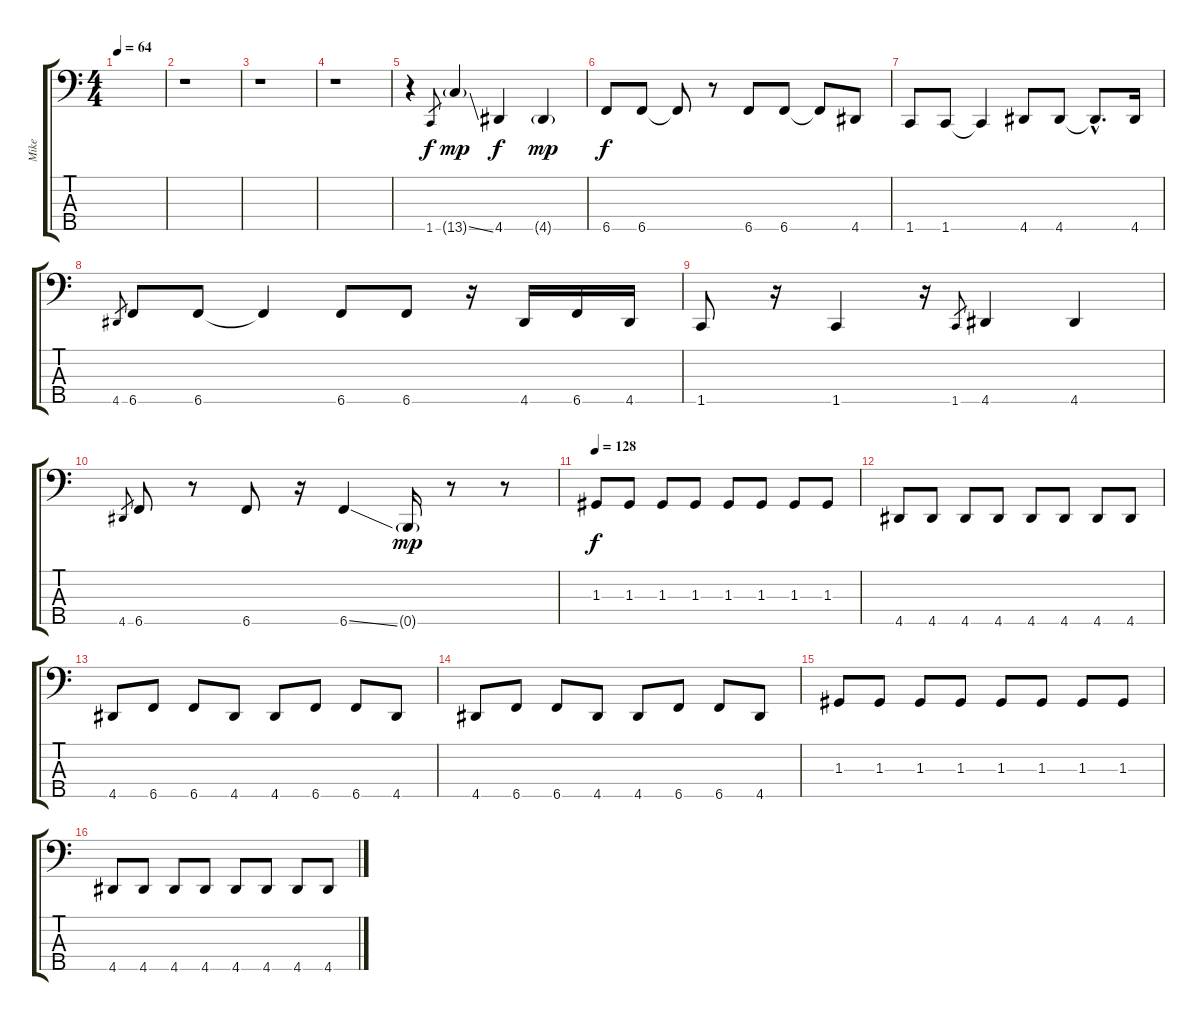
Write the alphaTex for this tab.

\track ("Mike" "Mike") {instrument electricbassfinger}
\staff {score tabs}
\tuning (F2 C2 G1 C1 B0) {hide}
\ts (4 4)
\tempo 64
\clef f4
\ks c
|
r.1 |
r.1 |
r.1 |
r.4 1.5.8{gr} 13.5{ss g}.4{dy mp} 4.5.4{dy f} 4.5{g}.4{dy mp} |
6.5.8{dy f} 6.5.8 6.5{t}.8 r.8 6.5.8 6.5.8 6.5{t}.8 4.5.8 |
1.5.8 1.5.8 1.5{t}.4 4.5.8 4.5.8 4.5{hac t}.8{d} 4.5.16 |
4.5.8{gr} 6.5.8 6.5.8 6.5{t}.4 6.5.8 6.5.8 r.16 4.5.16 6.5.16 4.5.16 |
1.5.8 r.16 1.5.4 r.16 1.5.8{gr} 4.5.4 4.5.4 |
4.5.8{gr} 6.5.8 r.8 6.5.8 r.16 6.5{ss}.4 0.5{g}.16{dy mp} r.8 r.8 |
\tempo 128
1.3.8{dy f instrument electricbasspick} 1.3.8 1.3.8 1.3.8 1.3.8 1.3.8 1.3.8 1.3.8 |
4.5.8 4.5.8 4.5.8 4.5.8 4.5.8 4.5.8 4.5.8 4.5.8 |
4.5.8 6.5.8 6.5.8 4.5.8 4.5.8 6.5.8 6.5.8 4.5.8 |
4.5.8 6.5.8 6.5.8 4.5.8 4.5.8 6.5.8 6.5.8 4.5.8 |
1.3.8 1.3.8 1.3.8 1.3.8 1.3.8 1.3.8 1.3.8 1.3.8 |
4.5.8 4.5.8 4.5.8 4.5.8 4.5.8 4.5.8 4.5.8 4.5.8
